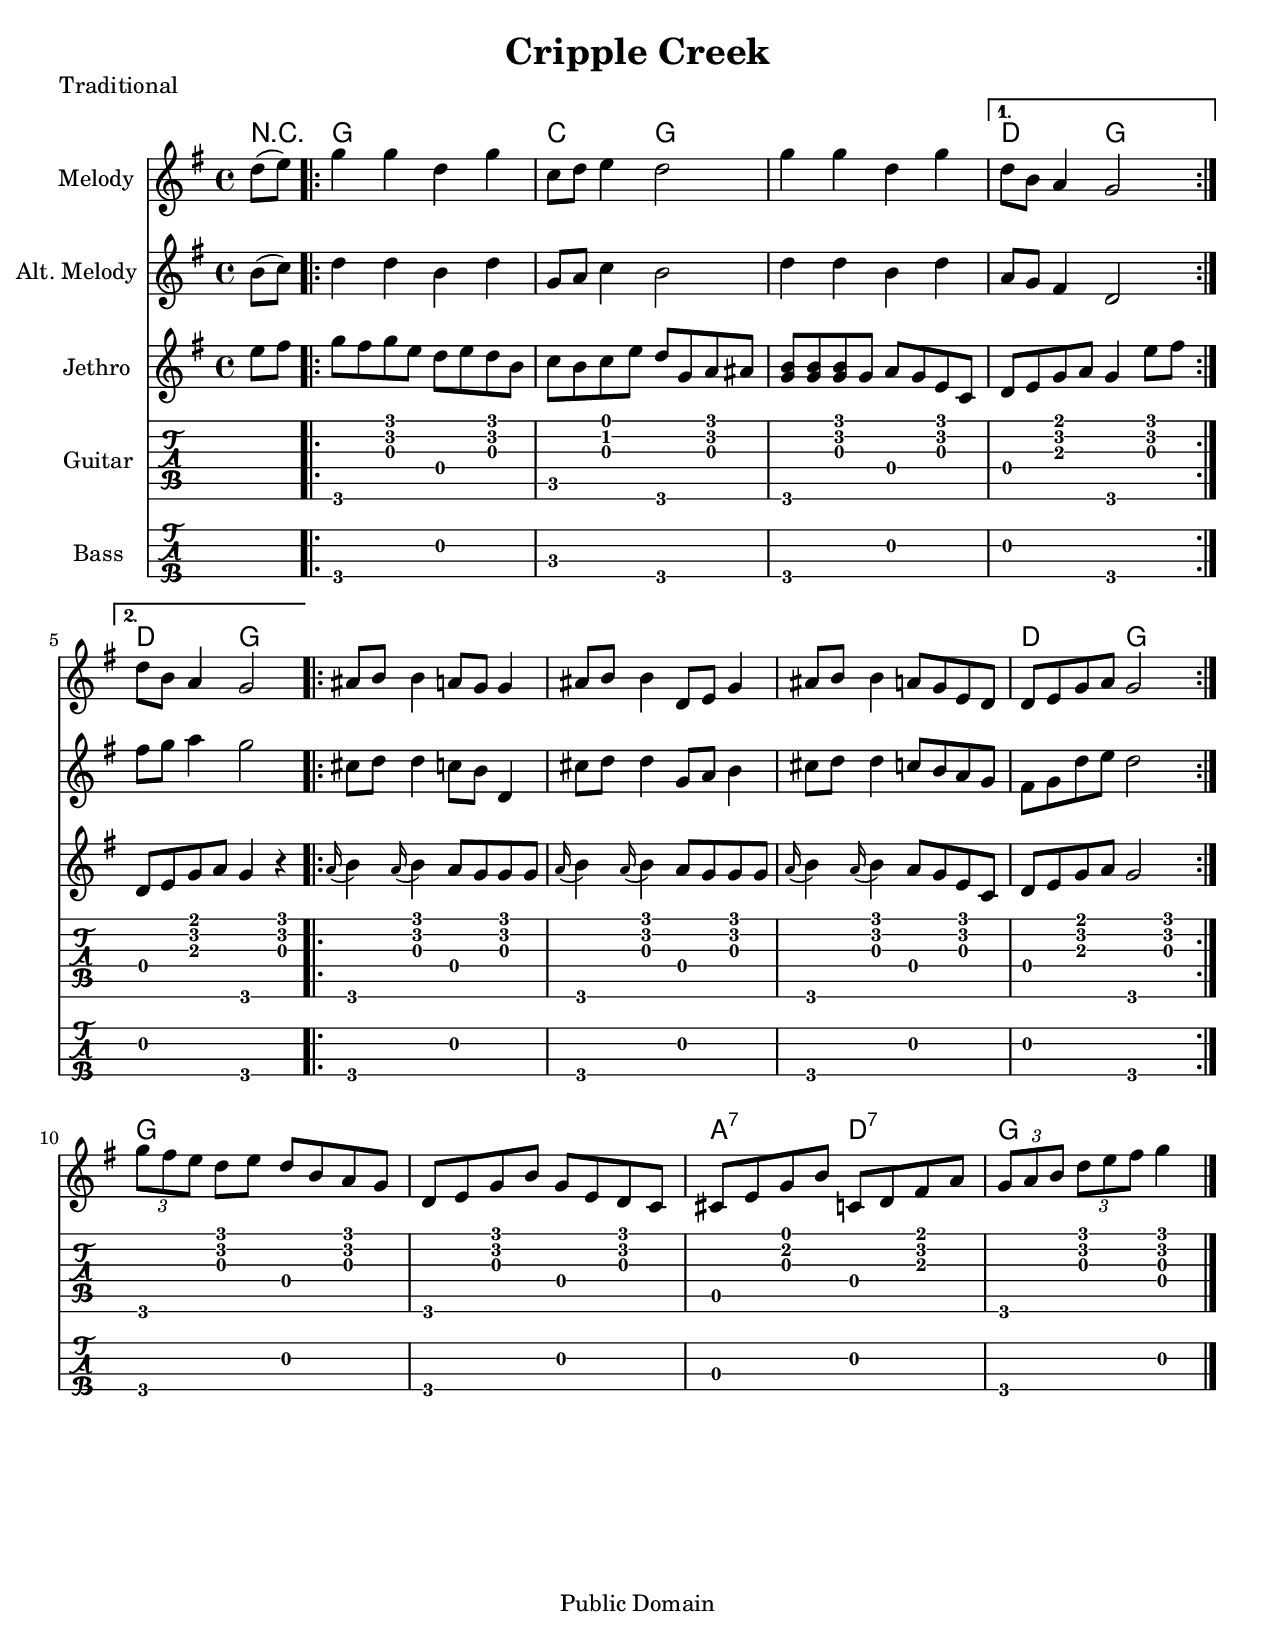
\version "2.6.3"
\header {
  title = "Cripple Creek"
  piece = "Traditional"
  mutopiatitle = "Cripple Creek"
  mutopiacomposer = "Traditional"
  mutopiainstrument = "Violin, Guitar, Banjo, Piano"
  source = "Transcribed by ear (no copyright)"
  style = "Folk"
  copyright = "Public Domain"
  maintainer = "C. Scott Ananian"
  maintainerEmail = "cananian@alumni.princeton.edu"
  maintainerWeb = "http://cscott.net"
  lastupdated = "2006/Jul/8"
  meter = 129
}
#(set-default-paper-size "letter")

tradmel = \relative c''
{
  \set Staff.instrument = "Trad. "
  \set Staff.midiInstrument = "fiddle"
  \key g \major
  \time 4/4

  \partial 8*2
  e8 fis

  \repeat volta 2 {
  g4 g d b |
  c4 e d2 |
  b4 b a g |
  } \alternative {
    { e4 a g e'8 fis |}
    { e,4 a g2 |}
  }
  \repeat volta 2 {
    \appoggiatura a16 b4 a4 g2 |
    \appoggiatura a16 b2 d,2 |
    \appoggiatura a'16 b4 \appoggiatura a16 b4 a4 g |
    d8 e g a g2 |
  }
}
jethro = \relative c''
{
  \set Staff.instrument = "Jethro "
  \set Staff.midiInstrument = "fiddle"
  \key g \major
  \time 4/4

  \partial 8*2
  e8 fis

  \repeat volta 2 {
  g8 fis g e d e d b |
  c8 b c e d g, a ais |
  <b g>8 <b g> <b g> g a g e c |
  } \alternative {
    { d8 e g a g4 e'8 fis }
    { d,8 e g a g4 r4 }
  }
  \repeat volta 2 {
    \appoggiatura a16 b4 \appoggiatura a16 b4 a8 g g g |
    \appoggiatura a16 b4 \appoggiatura a16 b4 a8 g g g |
    \appoggiatura a16 b4 \appoggiatura a16 b4 a8 g e c |
    d8 e g a g2 |
  }
  % closer?
  \times 2/3 { g'8 fis e } d8 e d b a g |
  d8 e g b  g e d c |
  cis8 e g b  c, d fis a |
  \times 2/3 { g8 a b } \times 2/3 { d e fis } g4
  \bar "|."
}
melody = \relative c''
{
  \set Staff.instrument = "Melody "
  \set Staff.midiInstrument = "fiddle"
  \key g \major
  \time 4/4

  \partial 8*2
  d8(e)
  \repeat volta 2 {
    g4 g d g | c,8 d e4 d2 |
    g4 g d g |
  } \alternative {
    { d8 b a4 g2 } { d'8 b a4 g2 }
  }
  \repeat volta 2 {
    \grace s16
    ais8 b b4 a8 g g4 |
    ais8 b b4 d,8 e g4 |
    ais8 b b4 a8 g e d |
    d8 e g a g2 |
  }
}
alternate = \relative c''
{
  \set Staff.instrument = "Alt. Melody "
  \set Staff.midiInstrument = "fiddle"
  \key g \major
  \time 4/4

  \partial 8*2
  b8(c)
  \repeat volta 2 {
    d4 d b d | g,8 a c4 b2 |
    d4 d b d |
  } \alternative {
    { a8 g fis4 d2 } { fis'8 g a4 g2 }
  }
  \repeat volta 2 {
    \grace s16
    cis,8 d d4 c8 b d,4 |
    cis'8 d d4 g,8 a b4 |
    cis8 d d4 c8 b a g |
    fis8 g d' e d2 |
  }
}

bass = \relative c,
{
  \set Staff.midiInstrument = "acoustic bass"
  \key g \major
  \time 4/4
  \partial 8*2
  r4
  \repeat volta 2 {
    g4 r d' r | c4 r g r |
    g4 r d' r |
  } \alternative {
    { d4 r g, r | }
    { d'4 r g, r | }
  }
  \repeat volta 2 {
    \grace s16 g4 r d' r | g,4 r d' r | g,4 r d' r | d4 r g, r |
  }
  g4 r d' r | g, r d' r | a r d r | g, r d'4
}

harmonies = \chordmode {
   \set Staff.midiInstrument = "pizzicato strings"
   \time 4/4
   \partial 8*2 r4
   \repeat volta 2 {
   g2 g | c g |
   g2 g | 
   } \alternative {
     { d2 g }
     { d2 g }
   }
   \repeat volta 2 {
     \grace s16 g2 g | g g | g g | d g |
   }
   g2 g | g g | a:7 d:7 | g g4
}

guitarA = \relative c
{
  r4
  \repeat volta 2 {
    g2 d' | c2 g | g2 d' |
  } \alternative {
    { d2 g, | }
    { d'2 g, | }
  }
  \repeat volta 2 {
    \grace s16 g2 d' | g,2 d' | g,2 d' | d2 g, |
  }
  g2 d' | g, d' | a d | g, d'4
}
guitarB = \relative c
{
  s4 \arpeggioUp
  \repeat volta 2 {
    s4 <g' d' g>\arpeggio s4 <g d' g>\arpeggio |
    s4 <g c e>\arpeggio s4 <g d' g>\arpeggio |
    s4 <g d' g>\arpeggio s4 <g d' g>\arpeggio |
  } \alternative {
    { s4 <a d fis>\arpeggio s4 <g d' g>\arpeggio | }
    { s4 <a d fis>\arpeggio s4 <g d' g>\arpeggio | }
  }
  \repeat volta 2 {
    \grace s16
    s4 <g d' g>\arpeggio s4 <g d' g>\arpeggio |
    s4 <g d' g>\arpeggio s4 <g d' g>\arpeggio |
    s4 <g d' g>\arpeggio s4 <g d' g>\arpeggio |
    s4 <a d fis>\arpeggio s4 <g d' g>\arpeggio |
  }
  s4 <g d' g>\arpeggio s4 <g d' g>\arpeggio |
  s4 <g d' g>\arpeggio s4 <g d' g>\arpeggio |
  s4 <g cis e>\arpeggio s4 <a d fis>\arpeggio |
  s4  <g d' g>\arpeggio <g d' g>
}


\score {

  <<
    \context ChordNames {
      \set chordChanges = ##t
      \harmonies
    }
%{
    \new Staff << \tradmel >>
%}
    \new Staff << \melody >>
    \new Staff << \alternate >>
    \new Staff << \jethro >>
%{
    \new Staff << \clef "treble_8"
		  \new Voice { \guitarA }
		  \new Voice { \guitarB }
		>>
%}
    \new TabStaff << 
      \set TabStaff.instrument = "Guitar"
      \time 4/4
      \partial 8*2
      \new TabVoice \guitarA
      \new TabVoice \guitarB
    >>
    \new TabStaff <<
      \set TabStaff.instrument = "Bass"
      \set TabStaff.stringTunings = #bass-tuning
      \bass
    >>
  >>
  \layout { }
}

\score {
  \unfoldRepeats
  \context PianoStaff <<
%{
    \context Staff=trad << \tradmel >>
    \context Staff=jethro << \jethro >>
%}
    \context Staff=melody << \melody >>
    \context Staff=alternate << \alternate >>
    \context Staff=guitar <<
      \set Staff.midiInstrument = "acoustic guitar (steel)"
      \time 4/4
      \partial 8*2
      \new Voice \guitarA
      \new Voice \guitarB >>
    \context Staff=bass << \bass >>
    \context Staff=chords << \harmonies >>
  >>
  \midi {
    \tempo 2=120
  }
}
